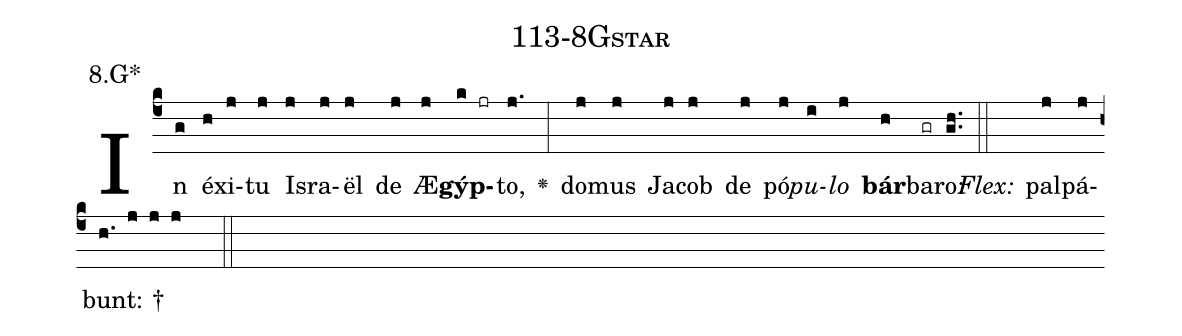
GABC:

name: 113-8Gstar;
annotation: 8.G*;
%%
(c4)In(g) éx(h)i(j)tu(j) Is(j)ra(j)ël(j) de(j) Æ(j)<b>gýp</b>(k jr)to,(j.) <v>\greheightstar</v>(:) do(j)mus(j) Ja(j)cob(j) de(j) pó(j)<i>pu</i>(i)<i>lo</i>(j) <b>bár</b>(h)ba(gr)ro:(gh..) (::)
<i>Flex:</i>()  pal(j)pá(j)bunt: †(h. j j j  ::)

%E(j) u(j) o(i) u(j) a(h) e.(gh..) (::)
